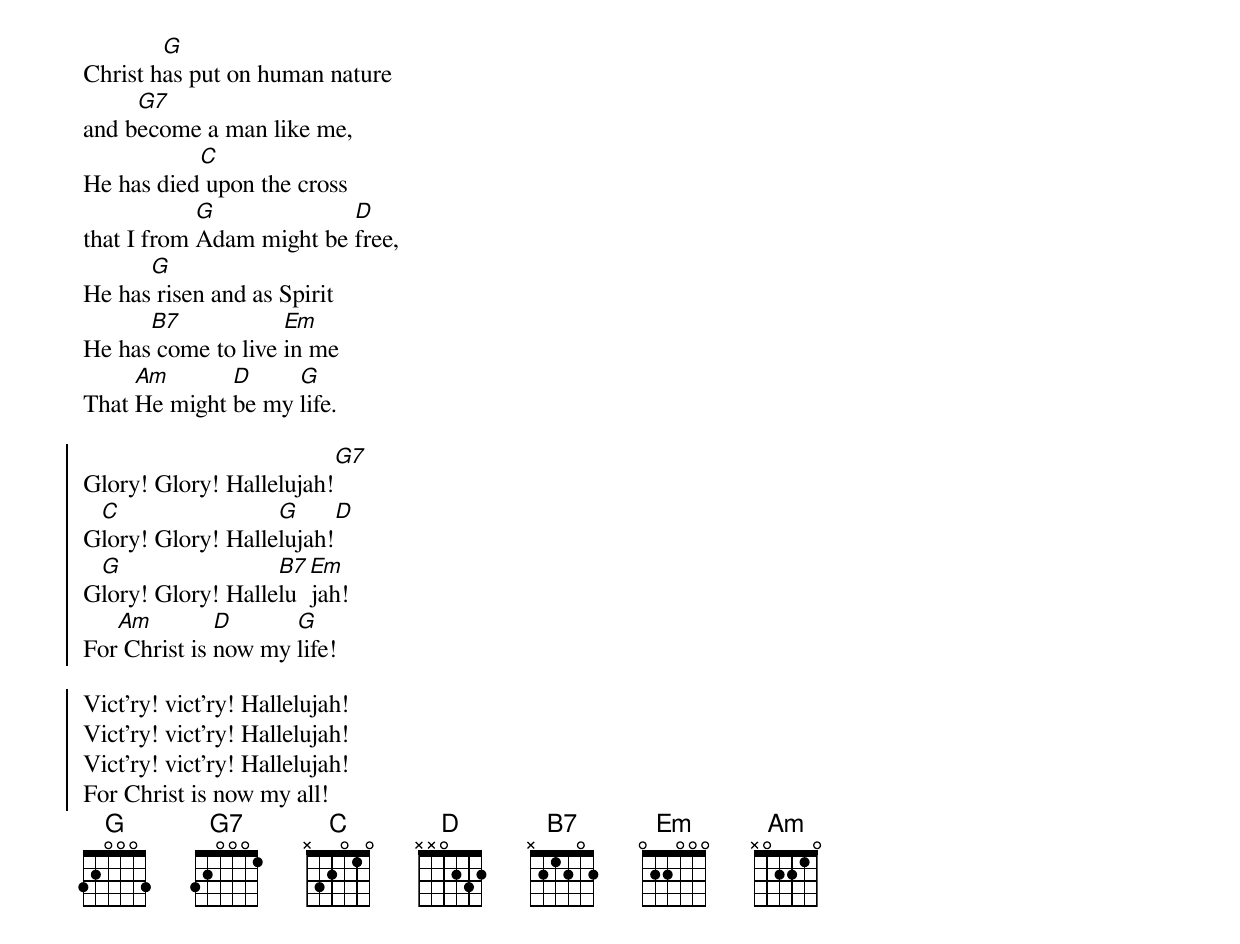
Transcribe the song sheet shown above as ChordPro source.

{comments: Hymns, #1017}

Christ h[G]as put on human nature
and b[G7]ecome a man like me,
He has died[C] upon the cross
that I from [G]Adam might be [D]free,
He has[G] risen and as Spirit
He has[B7] come to live [Em]in me
That [Am]He might [D]be my [G]life.

{start_of_chorus}
Glory! Glory! Hallelujah![G7]
G[C]lory! Glory! Halle[G]lujah![D]
G[G]lory! Glory! Halle[B7]lu[Em]jah!
For[Am] Christ is [D]now my [G]life!
{end_of_chorus}

{start_of_chorus}
Vict’ry! vict’ry! Hallelujah!
Vict’ry! vict’ry! Hallelujah!
Vict’ry! vict’ry! Hallelujah!
For Christ is now my all!
{end_of_chorus}
